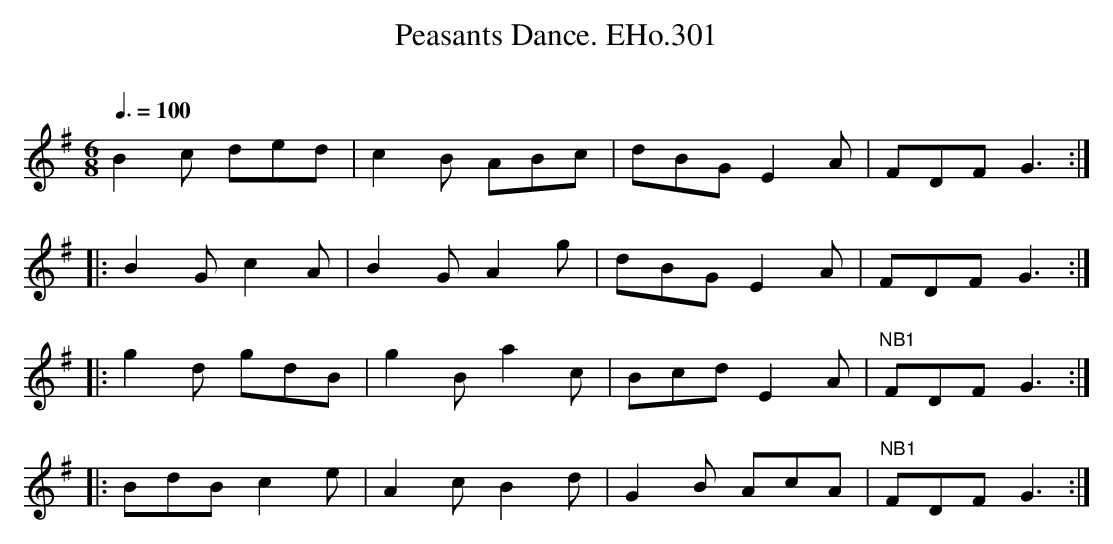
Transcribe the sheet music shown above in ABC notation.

X:1
T:Peasants Dance. EHo.301
M:6/8
L:1/8
Q:3/8=100
O:
K:G
B2c ded | c2B ABc | dBG E2A | FDF G3 :|
|: B2G c2A | B2G A2g | dBG E2A | FDF G3 :|
|: g2d gdB | g2B a2c | Bcd E2A | "NB1"FDFG3 :|
|: BdB c2e | A2c B2d | G2B AcA |"NB1" FDF G3 :|
